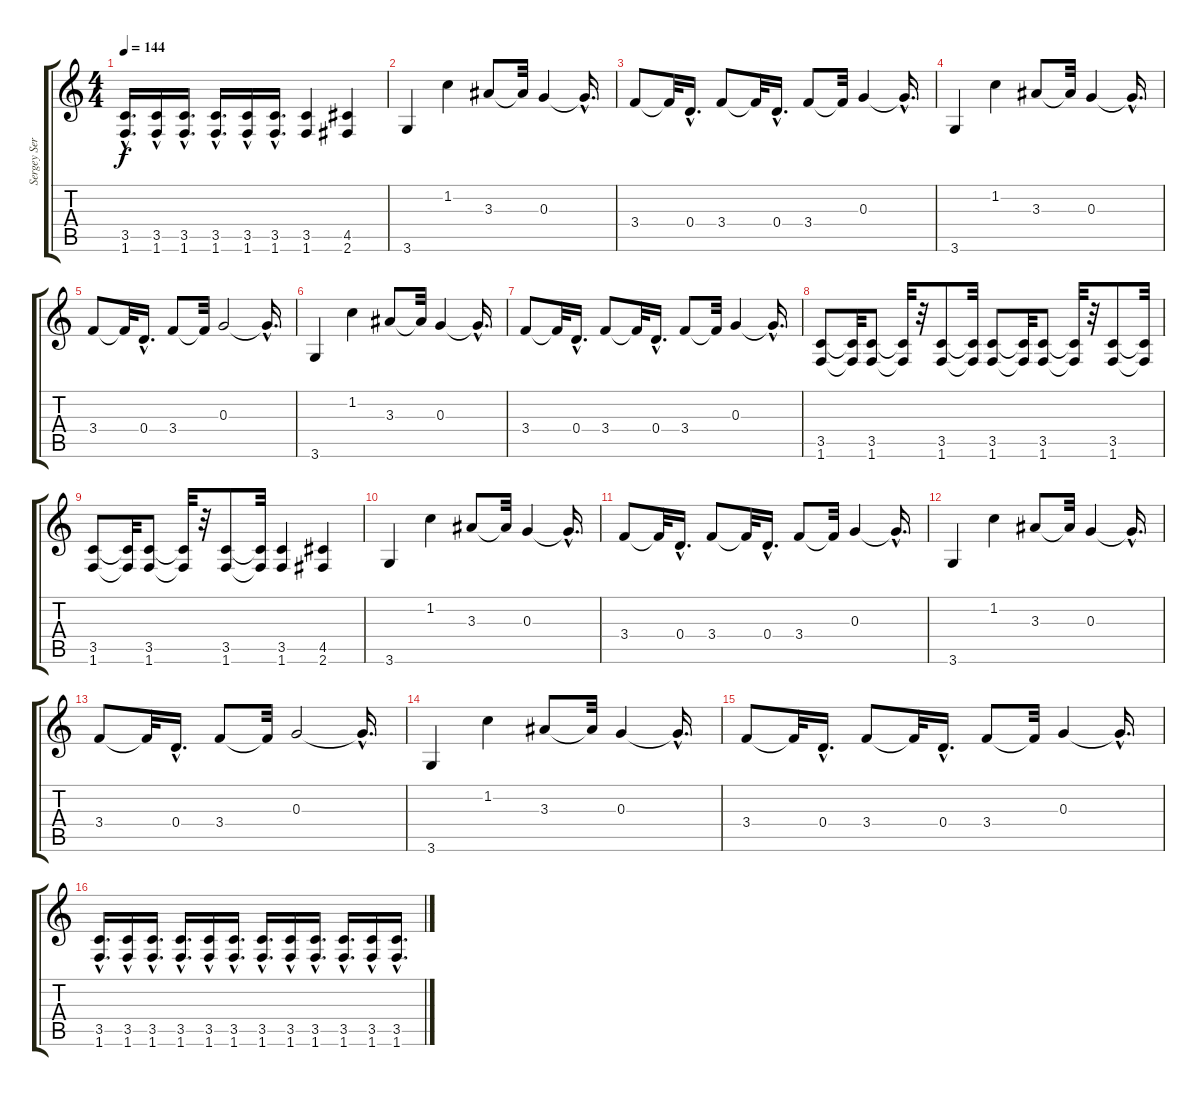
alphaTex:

\track ("Sergey Seryogin" "Sergey Ser") {instrument distortionguitar}
\staff {score tabs}
\tuning (E4 B3 G3 D3 A2 E2) {hide}
\ts (4 4)
\tempo 144
\clef g2
\ks c
(3.5{hac} 1.6{hac}).16{d dy f} (3.5{hac} 1.6{hac}).16 (3.5{hac} 1.6{hac}).16{d} (3.5{hac} 1.6{hac}).16{d} (3.5{hac} 1.6{hac}).16 (3.5{hac} 1.6{hac}).16{d} (3.5 1.6).4 (4.5 2.6).4 |
3.6.4 1.2.4 3.3.8 3.3{t}.32 0.3.4 0.3{hac t}.16{d} |
3.4.8 3.4{t}.32 0.4{hac}.16{d} 3.4.8 3.4{t}.32 0.4{hac}.16{d} 3.4.8 3.4{t}.32 0.3.4 0.3{hac t}.16{d} |
3.6.4 1.2.4 3.3.8 3.3{t}.32 0.3.4 0.3{hac t}.16{d} |
3.4.8 3.4{t}.32 0.4{hac}.16{d} 3.4.8 3.4{t}.32 0.3.2 0.3{hac t}.16{d} |
3.6.4 1.2.4 3.3.8 3.3{t}.32 0.3.4 0.3{hac t}.16{d} |
3.4.8 3.4{t}.32 0.4{hac}.16{d} 3.4.8 3.4{t}.32 0.4{hac}.16{d} 3.4.8 3.4{t}.32 0.3.4 0.3{hac t}.16{d} |
(3.5 1.6).8 (3.5{t} 1.6{t}).32 (3.5 1.6).8 (3.5{t} 1.6{t}).32 r.32 (3.5 1.6).8 (3.5{t} 1.6{t}).32 (3.5 1.6).8 (3.5{t} 1.6{t}).32 (3.5 1.6).8 (3.5{t} 1.6{t}).32 r.32 (3.5 1.6).8 (3.5{t} 1.6{t}).32 |
(3.5 1.6).8 (3.5{t} 1.6{t}).32 (3.5 1.6).8 (3.5{t} 1.6{t}).32 r.32 (3.5 1.6).8 (3.5{t} 1.6{t}).32 (3.5 1.6).4 (4.5 2.6).4 |
3.6.4 1.2.4 3.3.8 3.3{t}.32 0.3.4 0.3{hac t}.16{d} |
3.4.8 3.4{t}.32 0.4{hac}.16{d} 3.4.8 3.4{t}.32 0.4{hac}.16{d} 3.4.8 3.4{t}.32 0.3.4 0.3{hac t}.16{d} |
3.6.4 1.2.4 3.3.8 3.3{t}.32 0.3.4 0.3{hac t}.16{d} |
3.4.8 3.4{t}.32 0.4{hac}.16{d} 3.4.8 3.4{t}.32 0.3.2 0.3{hac t}.16{d} |
3.6.4 1.2.4 3.3.8 3.3{t}.32 0.3.4 0.3{hac t}.16{d} |
3.4.8 3.4{t}.32 0.4{hac}.16{d} 3.4.8 3.4{t}.32 0.4{hac}.16{d} 3.4.8 3.4{t}.32 0.3.4 0.3{hac t}.16{d} |
(3.5{hac} 1.6{hac}).16{d} (3.5{hac} 1.6{hac}).16 (3.5{hac} 1.6{hac}).16{d} (3.5{hac} 1.6{hac}).16{d} (3.5{hac} 1.6{hac}).16 (3.5{hac} 1.6{hac}).16{d} (3.5{hac} 1.6{hac}).16{d} (3.5{hac} 1.6{hac}).16 (3.5{hac} 1.6{hac}).16{d} (3.5{hac} 1.6{hac}).16{d} (3.5{hac} 1.6{hac}).16 (3.5{hac} 1.6{hac}).16{d}
